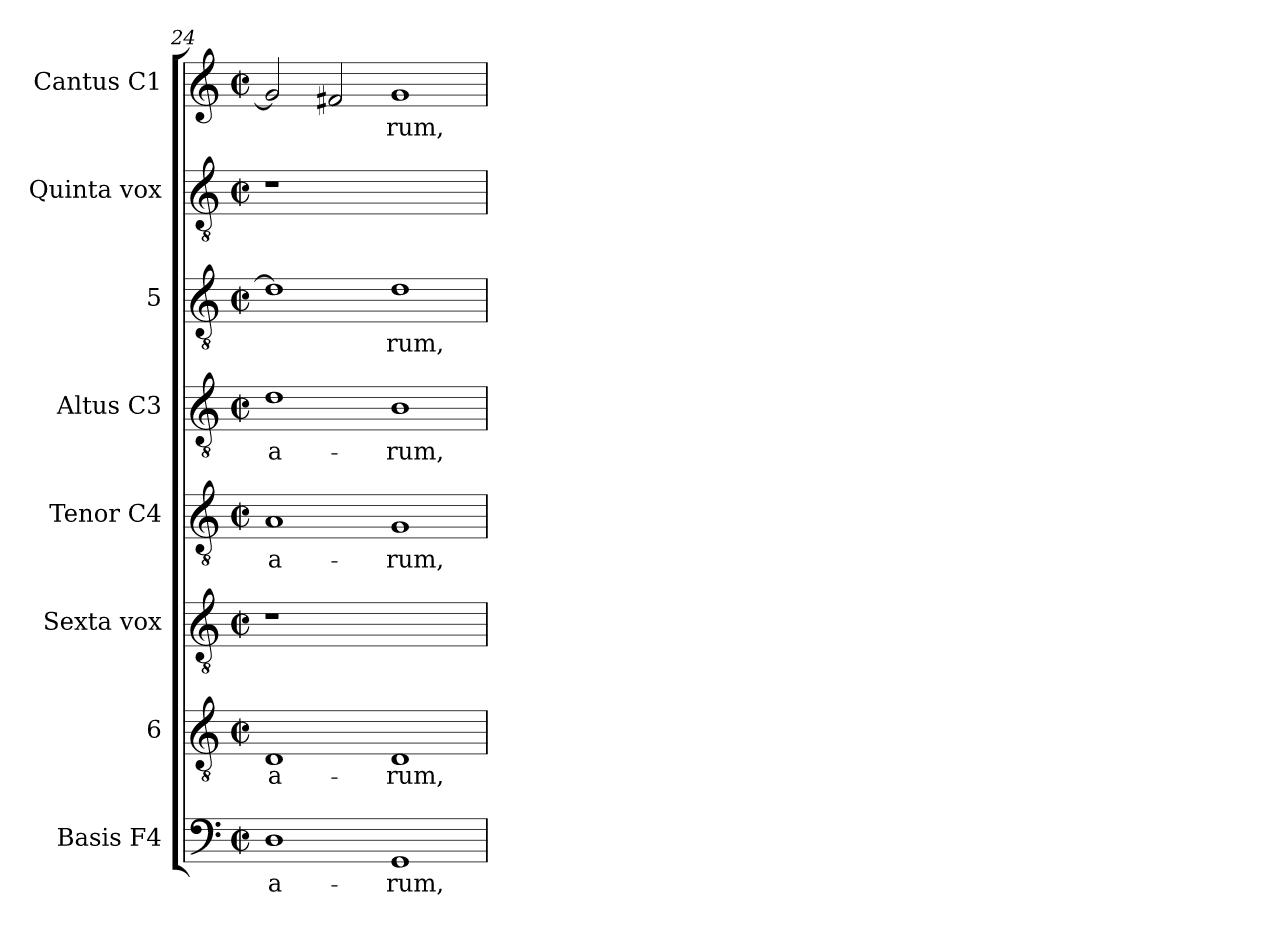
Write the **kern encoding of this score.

**kern	**text	**kern	**text	**kern	**kern	**text	**kern	**text	**kern	**text	**kern	**kern	**text
*part8	*part8	*part7	*part7	*part6	*part5	*part5	*part4	*part4	*part3	*part3	*part2	*part1	*part1
*staff8	*staff8	*staff7	*staff7	*staff6	*staff5	*staff5	*staff4	*staff4	*staff3	*staff3	*staff2	*staff1	*staff1
*I"Basis  F4	*	*I"6	*	*I"Sexta  vox	*I"Tenor  C4	*	*I"Altus  C3	*	*I"5	*	*I"Quinta  vox	*I"Cantus  C1	*
*I'B	*	*	*	*	*I'T	*	*I'A	*	*	*	*	*I'C	*
*clefF4	*	*clefGv2	*	*clefGv2	*clefGv2	*	*clefGv2	*	*clefGv2	*	*clefGv2	*clefG2	*
*k[]	*	*k[]	*	*k[]	*k[]	*	*k[]	*	*k[]	*	*k[]	*k[]	*
*C:	*	*C:	*	*C:	*C:	*	*C:	*	*C:	*	*C:	*C:	*
*M2/2	*	*M2/2	*	*M2/2	*M2/2	*	*M2/2	*	*M2/2	*	*M2/2	*M2/2	*
*met(c|)	*	*met(c|)	*	*met(c|)	*met(c|)	*	*met(c|)	*	*met(c|)	*	*met(c|)	*met(c|)	*
=24	=24	=24	=24	=24	=24	=24	=24	=24	=24	=24	=24	=24	=24
!	!LO:LY:b:cj	!	!LO:LY:b:cj	!	!	!LO:LY:b:cj	!	!LO:LY:b:cj	!	!LO:LY:b:cj	!	!	!LO:LY:b:cj
1D	-a-	1D	-a-	1r	1A	-a-	1d	-a-	1d]	--	1r	2g/]	--
!	!	!	!	!	!	!	!	!	!	!	!	!	!LO:LY:b:cj
.	.	.	.	.	.	.	.	.	.	.	.	2f#X/	--
!	!LO:LY:b:cj	!	!LO:LY:b:cj	!	!	!LO:LY:b:cj	!	!LO:LY:b:cj	!	!LO:LY:b:cj	!	!	!LO:LY:b:cj
1GG	-rum,	1D	-rum,	1ryy	1G	-rum,	1B	-rum,	1d	-rum,	1ryy	1g	-rum,
=	=	=	=	=	=	=	=	=	=	=	=	=	=
*-	*-	*-	*-	*-	*-	*-	*-	*-	*-	*-	*-	*-	*-
